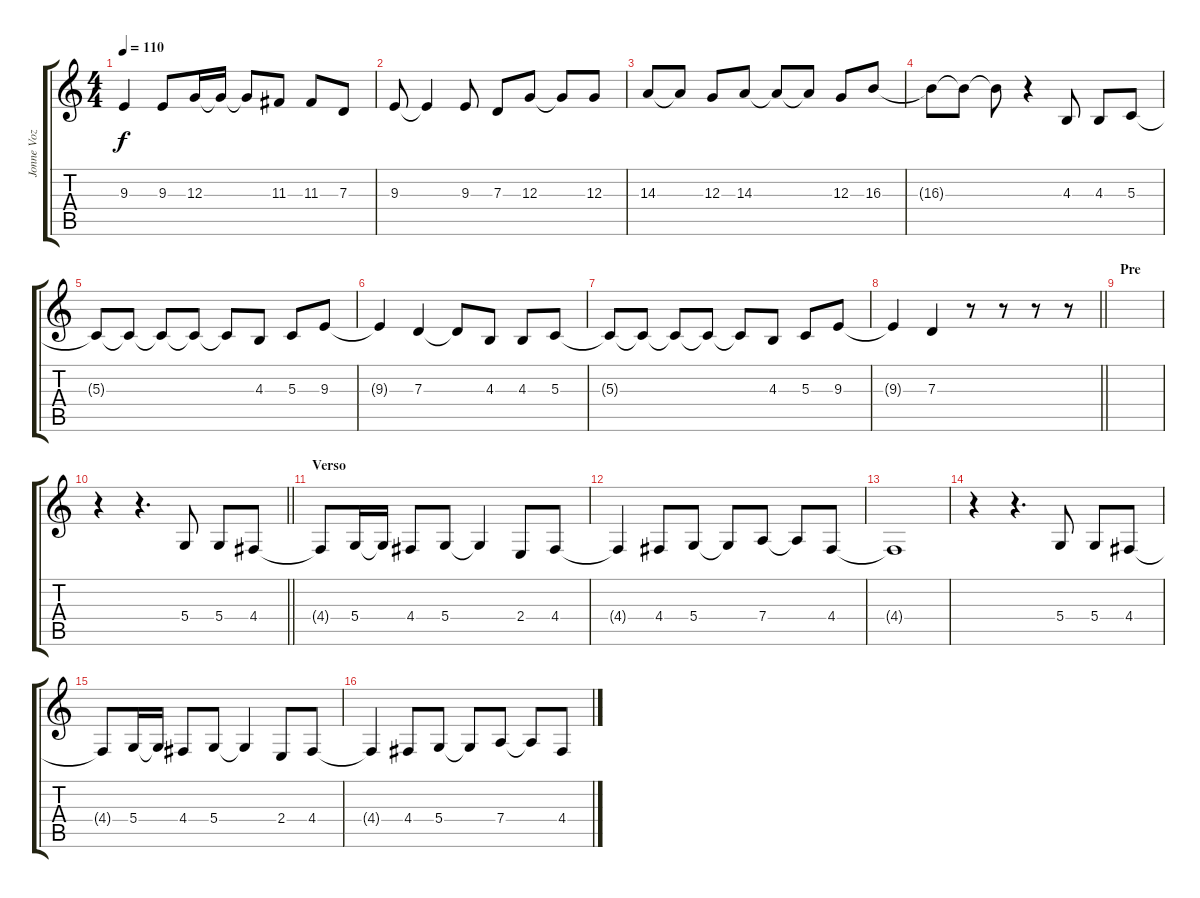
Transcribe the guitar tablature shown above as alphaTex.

\track ("Jonne Voz" "Jonne Voz") {instrument lead6voice}
\staff {score tabs}
\tuning (E4 B3 G3 D3 A2 E2) {hide}
\ts (4 4)
\tempo 110
\clef g2
\ks c
9.3.4{dy f} 9.3.8 12.3.16 12.3{t}.16 12.3{t}.8 11.3.8 11.3.8 7.3.8 |
9.3.8 9.3{t}.4 9.3.8 7.3.8 12.3.8 12.3{t}.8 12.3.8 |
14.3.8 14.3{t}.8 12.3.8 14.3.8 14.3{t}.8 14.3{t}.8 12.3.8 16.3.8 |
16.3{t}.8 16.3{t}.8 16.3{t}.8 r.4 4.3.8 4.3.8 5.3.8 |
5.3{t}.8 5.3{t}.8 5.3{t}.8 5.3{t}.8 5.3{t}.8 4.3.8 5.3.8 9.3.8 |
9.3{t}.4 7.3.4 7.3{t}.8 4.3.8 4.3.8 5.3.8 |
5.3{t}.8 5.3{t}.8 5.3{t}.8 5.3{t}.8 5.3{t}.8 4.3.8 5.3.8 9.3.8 |
\barLineRight lightlight
9.3{t}.4 7.3.4 r.8 r.8 r.8 r.8 |
\section ("" "Pre")
|
\barLineRight lightlight
r.4 r.4{d} 5.4.8 5.4.8 4.4.8 |
\section ("" "Verso")
4.4{t}.8 5.4.16 5.4{t}.16 4.4.8 5.4.8 5.4{t}.4 2.4.8 4.4.8 |
4.4{t}.4 4.4.8 5.4.8 5.4{t}.8 7.4.8 7.4{t}.8 4.4.8 |
4.4{t}.1 |
r.4 r.4{d} 5.4.8 5.4.8 4.4.8 |
4.4{t}.8 5.4.16 5.4{t}.16 4.4.8 5.4.8 5.4{t}.4 2.4.8 4.4.8 |
4.4{t}.4 4.4.8 5.4.8 5.4{t}.8 7.4.8 7.4{t}.8 4.4.8
